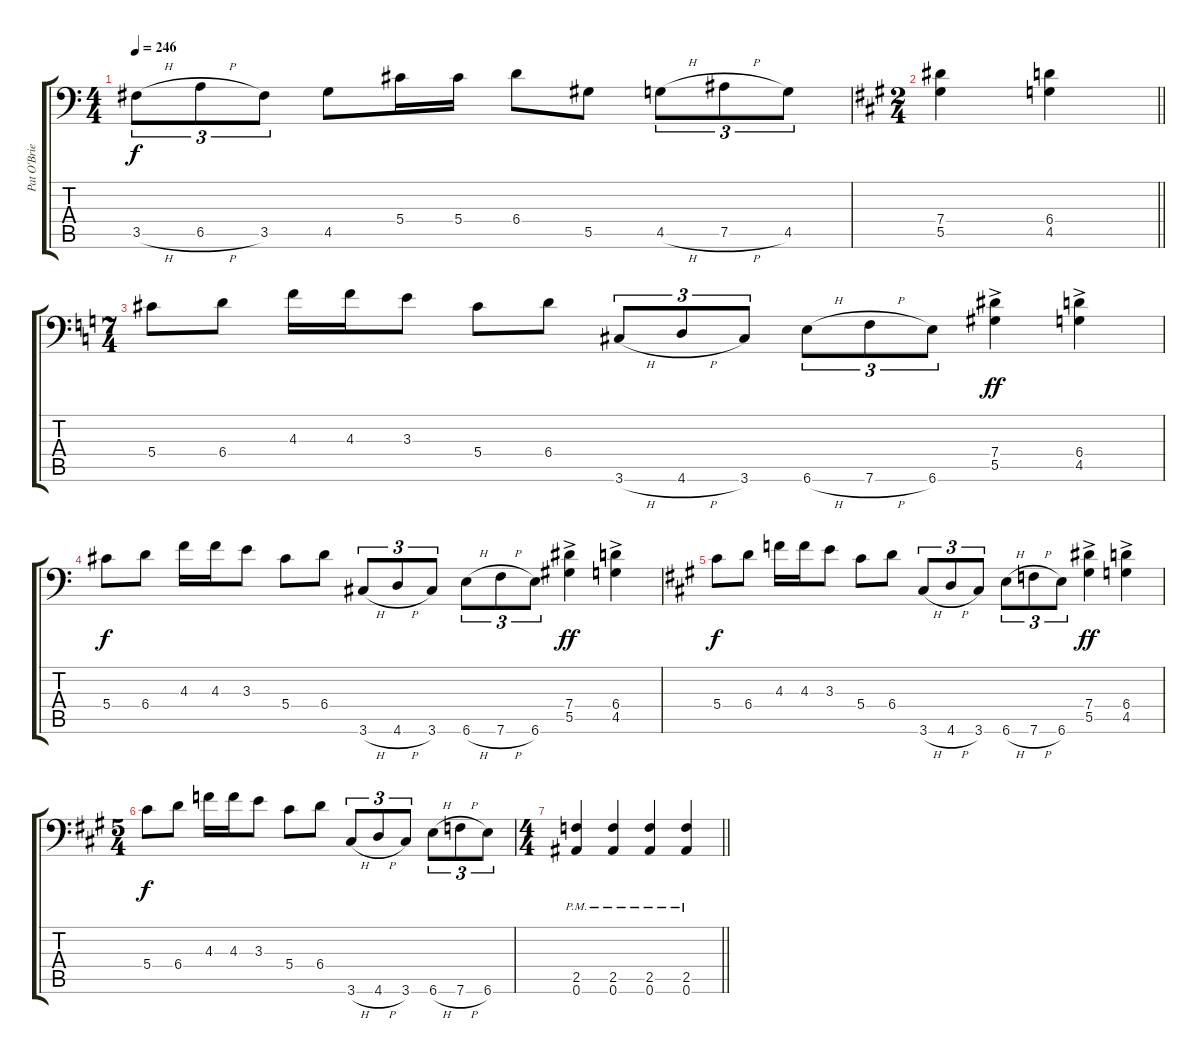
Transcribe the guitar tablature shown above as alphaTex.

\track ("Pat O'Brien" "Pat O'Brie") {instrument distortionguitar}
\staff {score tabs}
\tuning (Bb3 F3 Db3 Ab2 Eb2 Bb1) {hide}
\ts (4 4)
\tempo 246
\clef f4
\ks c
3.5{h}.8{tu (3 2) dy f} 6.5{h}.8{tu (3 2)} 3.5.8{tu (3 2)} 4.5.8 5.4.16 5.4.16 6.4.8 5.5.8 4.5{h}.8{tu (3 2)} 7.5{h}.8{tu (3 2)} 4.5.8{tu (3 2)} |
\ts (2 4)
\barLineRight lightlight
\ks f#minor
(7.4 5.5).4 (6.4 4.5).4 |
\ts (7 4)
\ks c
5.4.8 6.4.8 4.3.16 4.3.16 3.3.8 5.4.8 6.4.8 3.6{h}.8{tu (3 2)} 4.6{h}.8{tu (3 2)} 3.6.8{tu (3 2)} 6.6{h}.8{tu (3 2)} 7.6{h}.8{tu (3 2)} 6.6.8{tu (3 2)} (7.4{ac} 5.5{ac}).4{dy ff} (6.4{ac} 4.5{ac}).4 |
5.4.8{dy f} 6.4.8 4.3.16 4.3.16 3.3.8 5.4.8 6.4.8 3.6{h}.8{tu (3 2)} 4.6{h}.8{tu (3 2)} 3.6.8{tu (3 2)} 6.6{h}.8{tu (3 2)} 7.6{h}.8{tu (3 2)} 6.6.8{tu (3 2)} (7.4{ac} 5.5{ac}).4{dy ff} (6.4{ac} 4.5{ac}).4 |
\ks f#minor
5.4.8{dy f} 6.4.8 4.3.16 4.3.16 3.3.8 5.4.8 6.4.8 3.6{h}.8{tu (3 2)} 4.6{h}.8{tu (3 2)} 3.6.8{tu (3 2)} 6.6{h}.8{tu (3 2)} 7.6{h}.8{tu (3 2)} 6.6.8{tu (3 2)} (7.4{ac} 5.5{ac}).4{dy ff} (6.4{ac} 4.5{ac}).4 |
\ts (5 4)
5.4.8{dy f} 6.4.8 4.3.16 4.3.16 3.3.8 5.4.8 6.4.8 3.6{h}.8{tu (3 2)} 4.6{h}.8{tu (3 2)} 3.6.8{tu (3 2)} 6.6{h}.8{tu (3 2)} 7.6{h}.8{tu (3 2)} 6.6.8{tu (3 2)} |
\ts (4 4)
\barLineRight lightlight
(2.5{pm} 0.6{pm}).4 (2.5{pm} 0.6{pm}).4 (2.5{pm} 0.6{pm}).4 (2.5{pm} 0.6{pm}).4
